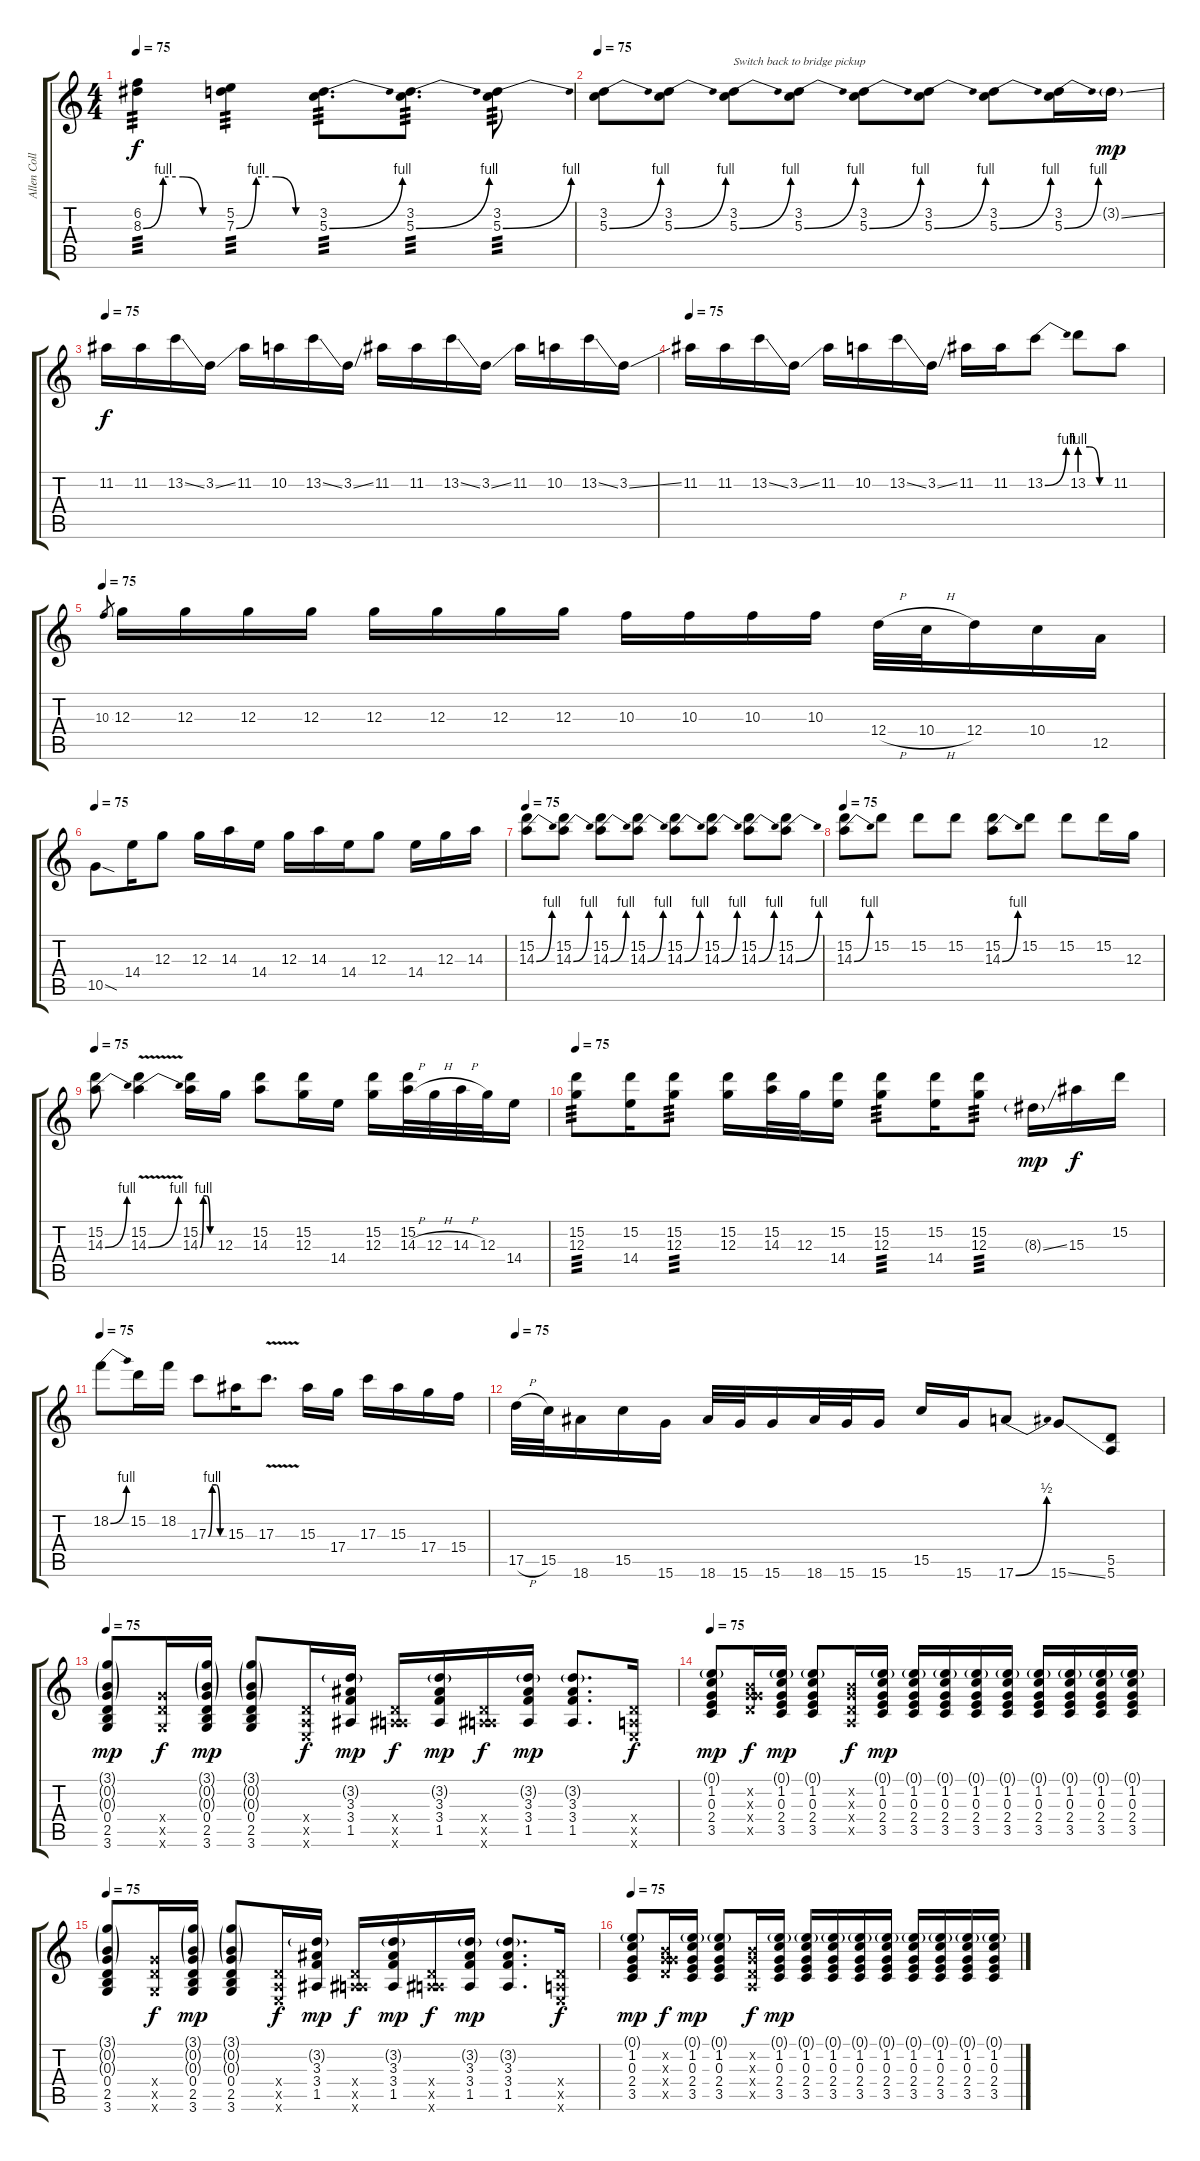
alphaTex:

\track ("Allen Collins (rhythm/solo guitar)" "Allen Coll") {instrument electricguitarjazz}
\staff {score tabs}
\tuning (E4 B3 G3 D3 A2 E2) {hide}
\ts (4 4)
\tempo 75
\clef g2
\ks c
(6.2 8.3{be (custom 0 0 15 4 30 4 45 0 60 0)}).4{tp 3 dy f} (5.2 7.3{be (custom 0 0 15 4 30 4 45 0 60 0)}).4{tp 3} (3.2 5.3{be (bend 0 0 60 4)}).8{d tp 3} (3.2 5.3{be (bend 0 0 60 4)}).8{d tp 3} (3.2 5.3{be (bend 0 0 60 4)}).8{tp 3} |
\tempo 75
(3.2 5.3{be (bend 0 0 60 4)}).8 (3.2 5.3{be (bend 0 0 60 4)}).8 (3.2 5.3{be (bend 0 0 60 4)}).8{txt "Switch back to bridge pickup" instrument distortionguitar} (3.2 5.3{be (bend 0 0 60 4)}).8 (3.2 5.3{be (bend 0 0 60 4)}).8 (3.2 5.3{be (bend 0 0 60 4)}).8 (3.2 5.3{be (bend 0 0 60 4)}).8 (3.2 5.3{be (bend 0 0 60 4)}).16 3.2{ss g}.16{dy mp} |
\tempo 75
11.2.16{dy f} 11.2.16 13.2{ss}.16 3.2{ss}.16 11.2.16 10.2.16 13.2{ss}.16 3.2{ss}.16 11.2.16 11.2.16 13.2{ss}.16 3.2{ss}.16 11.2.16 10.2.16 13.2{ss}.16 3.2{ss}.16 |
\tempo 75
11.2.16 11.2.16 13.2{ss}.16 3.2{ss}.16 11.2.16 10.2.16 13.2{ss}.16 3.2{ss}.16 11.2.16 11.2.16 13.2{be (bend 0 0 60 4)}.8 13.2{be (custom 0 4 20 4 40 0 60 0)}.8 11.2.8 |
\tempo 75
10.3.8{gr} 12.3.16 12.3.16 12.3.16 12.3.16 12.3.16 12.3.16 12.3.16 12.3.16 10.3.16 10.3.16 10.3.16 10.3.16 12.4{h}.32 10.4{h}.32 12.4.16 10.4.16 12.5.16 |
\tempo 75
10.5{sod}.8 14.4.16 12.3.8 12.3.16 14.3.16 14.4.16 12.3.16 14.3.16 14.4.16 12.3.8 14.4.16 12.3.16 14.3.16 |
\tempo 75
(15.2 14.3{be (bend 0 0 60 4)}).8 (15.2 14.3{be (bend 0 0 60 4)}).8 (15.2 14.3{be (bend 0 0 60 4)}).8 (15.2 14.3{be (bend 0 0 60 4)}).8 (15.2 14.3{be (bend 0 0 60 4)}).8 (15.2 14.3{be (bend 0 0 60 4)}).8 (15.2 14.3{be (bend 0 0 60 4)}).8 (15.2 14.3{be (bend 0 0 60 4)}).8 |
\tempo 75
(15.2 14.3{be (bend 0 0 60 4)}).8 15.2.8 15.2.8 15.2.8 (15.2 14.3{be (bend 0 0 60 4)}).8 15.2.8 15.2.8 15.2.16 12.3.16 |
\tempo 75
(15.2 14.3{be (bend 0 0 60 4)}).8 (15.2 14.3{be (bend 0 0 60 4) v}).4 (15.2 14.3{be (custom 0 0 15 4 30 4 45 0 60 0)}).16 12.3.16 (15.2 14.3).8 (15.2 12.3).16 14.4.16 (15.2 12.3).16 (15.2 14.3{h}).32 12.3{h}.32 14.3{h}.32 12.3.32 14.4.16 |
\tempo 75
(15.2 12.3).8{tp 3} (15.2 14.4).16 (15.2 12.3).8{tp 3} (15.2 12.3).16 (15.2 14.3).32 12.3.32 (15.2 14.4).16 (15.2 12.3).8{tp 3} (15.2 14.4).16 (15.2 12.3).8{tp 3} 8.3{ss g}.16{dy mp} 15.3.16{dy f} 15.2.16 |
\tempo 75
18.2{be (bend 0 0 60 4)}.8 15.2.16 18.2.16 17.3{be (custom 0 0 15 4 30 4 45 0 60 0)}.8 15.3.16 17.3{v}.8{d} 15.3.16 17.4.16 17.3.16 15.3.16 17.4.16 15.4.16 |
\tempo 75
17.5{h}.32 15.5.32 18.6.16 15.5.16 15.6.16 18.6.32 15.6.32 15.6.16 18.6.32 15.6.32 15.6.16 15.5.16 15.6.16 17.6{be (bend 0 0 60 2)}.8 15.6{ss}.8 (5.5 5.6).8 |
\tempo 75
(3.1{g} 0.2{g} 0.3{g} 0.4 2.5 3.6).8{dy mp} (5.4{x} 5.5{x} 3.6{x}).16{dy f} (3.1{g} 0.2{g} 0.3{g} 0.4 2.5 3.6).16{dy mp} (3.1{g} 0.2{g} 0.3{g} 0.4 2.5 3.6).8 (0.4{x} 0.5{x} 0.6{x}).16{dy f} (3.2{g} 3.3 3.4 1.5).16{dy mp} (0.4{x} 0.5{x} 6.6{x}).16{dy f} (3.2{g} 3.3 3.4 1.5).16{dy mp} (0.4{x} 0.5{x} 6.6{x}).16{dy f} (3.2{g} 3.3 3.4 1.5).16{dy mp} (3.2{g} 3.3 3.4 1.5).8{d} (0.4{x} 0.5{x} 0.6{x}).16{dy f} |
\tempo 75
(0.1{g} 1.2 0.3 2.4 3.5).8{dy mp} (0.2{x} 0.3{x} 5.4{x} 5.5{x}).16{dy f} (0.1{g} 1.2 0.3 2.4 3.5).16{dy mp} (0.1{g} 1.2 0.3 2.4 3.5).8 (0.2{x} 0.3{x} 0.4{x} 0.5{x}).16{dy f} (0.1{g} 1.2 0.3 2.4 3.5).16{dy mp} (0.1{g} 1.2 0.3 2.4 3.5).16 (0.1{g} 1.2 0.3 2.4 3.5).16 (0.1{g} 1.2 0.3 2.4 3.5).16 (0.1{g} 1.2 0.3 2.4 3.5).16 (0.1{g} 1.2 0.3 2.4 3.5).16 (0.1{g} 1.2 0.3 2.4 3.5).16 (0.1{g} 1.2 0.3 2.4 3.5).16 (0.1{g} 1.2 0.3 2.4 3.5).16 |
\tempo 75
(3.1{g} 0.2{g} 0.3{g} 0.4 2.5 3.6).8 (5.4{x} 5.5{x} 3.6{x}).16{dy f} (3.1{g} 0.2{g} 0.3{g} 0.4 2.5 3.6).16{dy mp} (3.1{g} 0.2{g} 0.3{g} 0.4 2.5 3.6).8 (0.4{x} 0.5{x} 0.6{x}).16{dy f} (3.2{g} 3.3 3.4 1.5).16{dy mp} (0.4{x} 0.5{x} 6.6{x}).16{dy f} (3.2{g} 3.3 3.4 1.5).16{dy mp} (0.4{x} 0.5{x} 6.6{x}).16{dy f} (3.2{g} 3.3 3.4 1.5).16{dy mp} (3.2{g} 3.3 3.4 1.5).8{d} (0.4{x} 0.5{x} 0.6{x}).16{dy f} |
\tempo 75
(0.1{g} 1.2 0.3 2.4 3.5).8{dy mp} (0.2{x} 0.3{x} 5.4{x} 5.5{x}).16{dy f} (0.1{g} 1.2 0.3 2.4 3.5).16{dy mp} (0.1{g} 1.2 0.3 2.4 3.5).8 (0.2{x} 0.3{x} 0.4{x} 0.5{x}).16{dy f} (0.1{g} 1.2 0.3 2.4 3.5).16{dy mp} (0.1{g} 1.2 0.3 2.4 3.5).16 (0.1{g} 1.2 0.3 2.4 3.5).16 (0.1{g} 1.2 0.3 2.4 3.5).16 (0.1{g} 1.2 0.3 2.4 3.5).16 (0.1{g} 1.2 0.3 2.4 3.5).16 (0.1{g} 1.2 0.3 2.4 3.5).16 (0.1{g} 1.2 0.3 2.4 3.5).16 (0.1{g} 1.2 0.3 2.4 3.5).16
